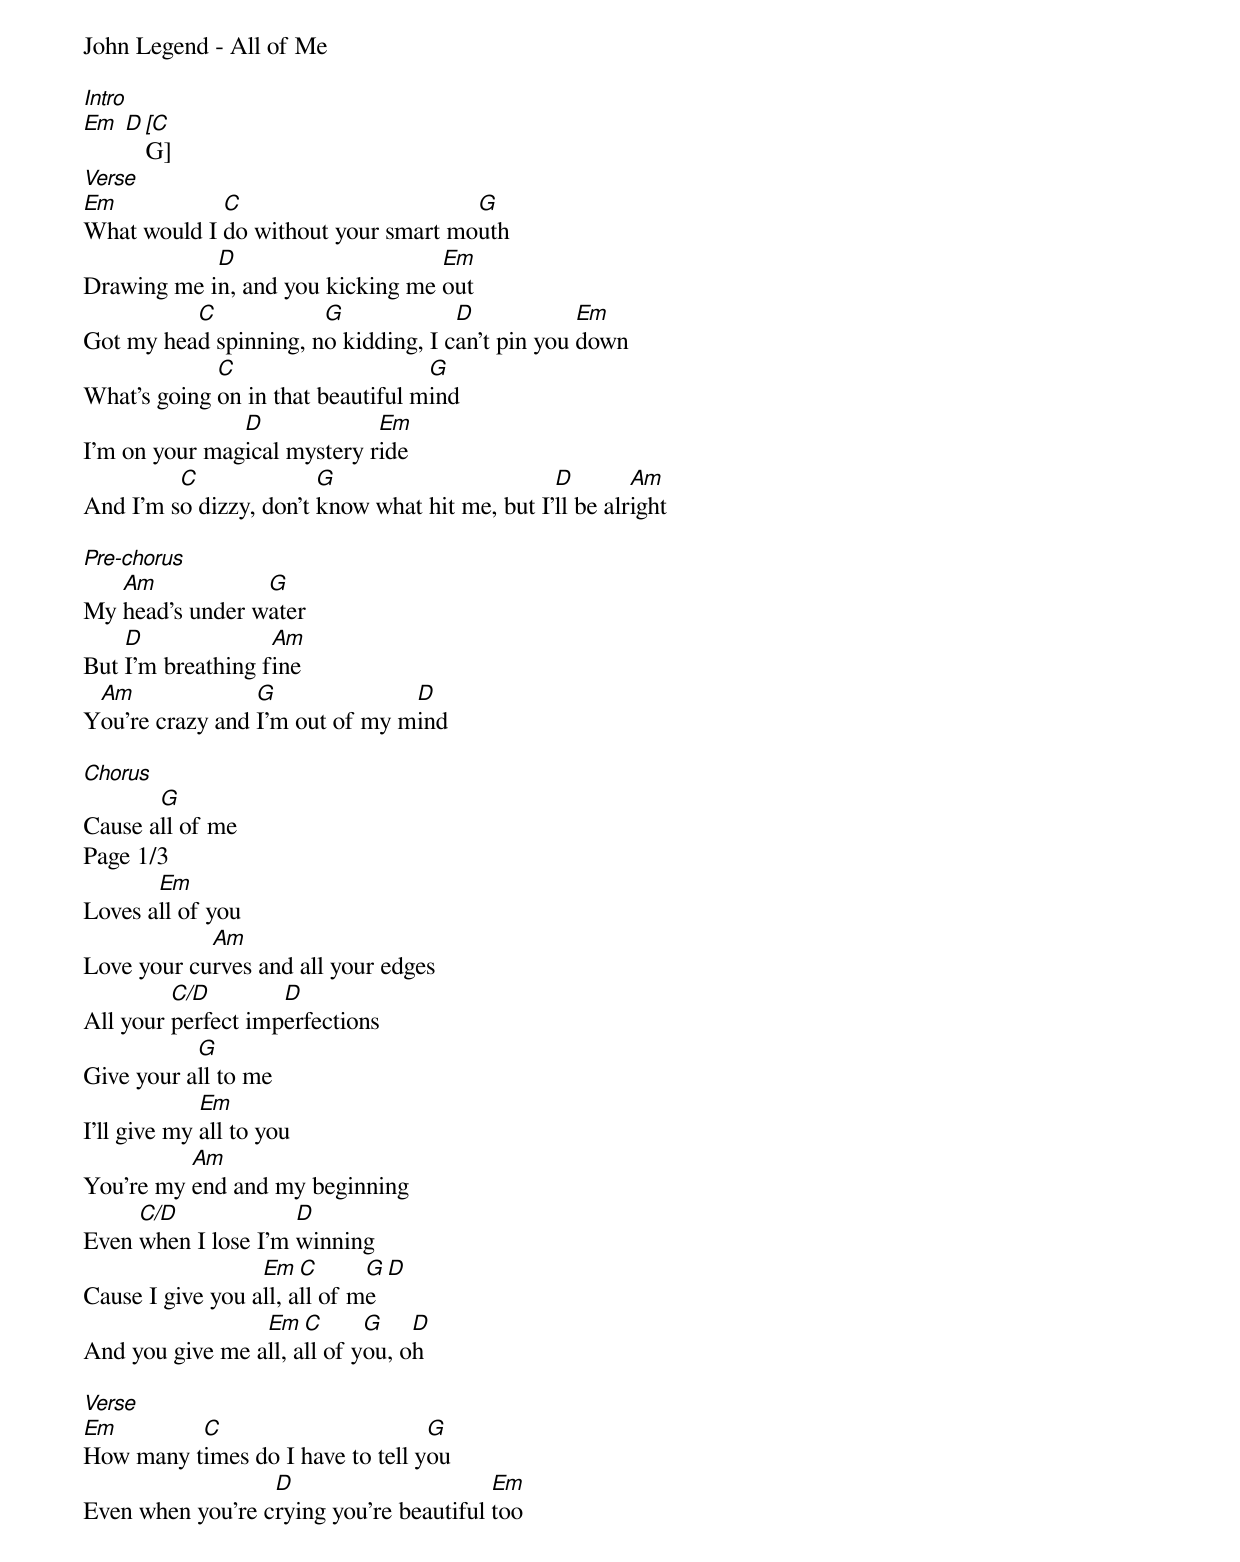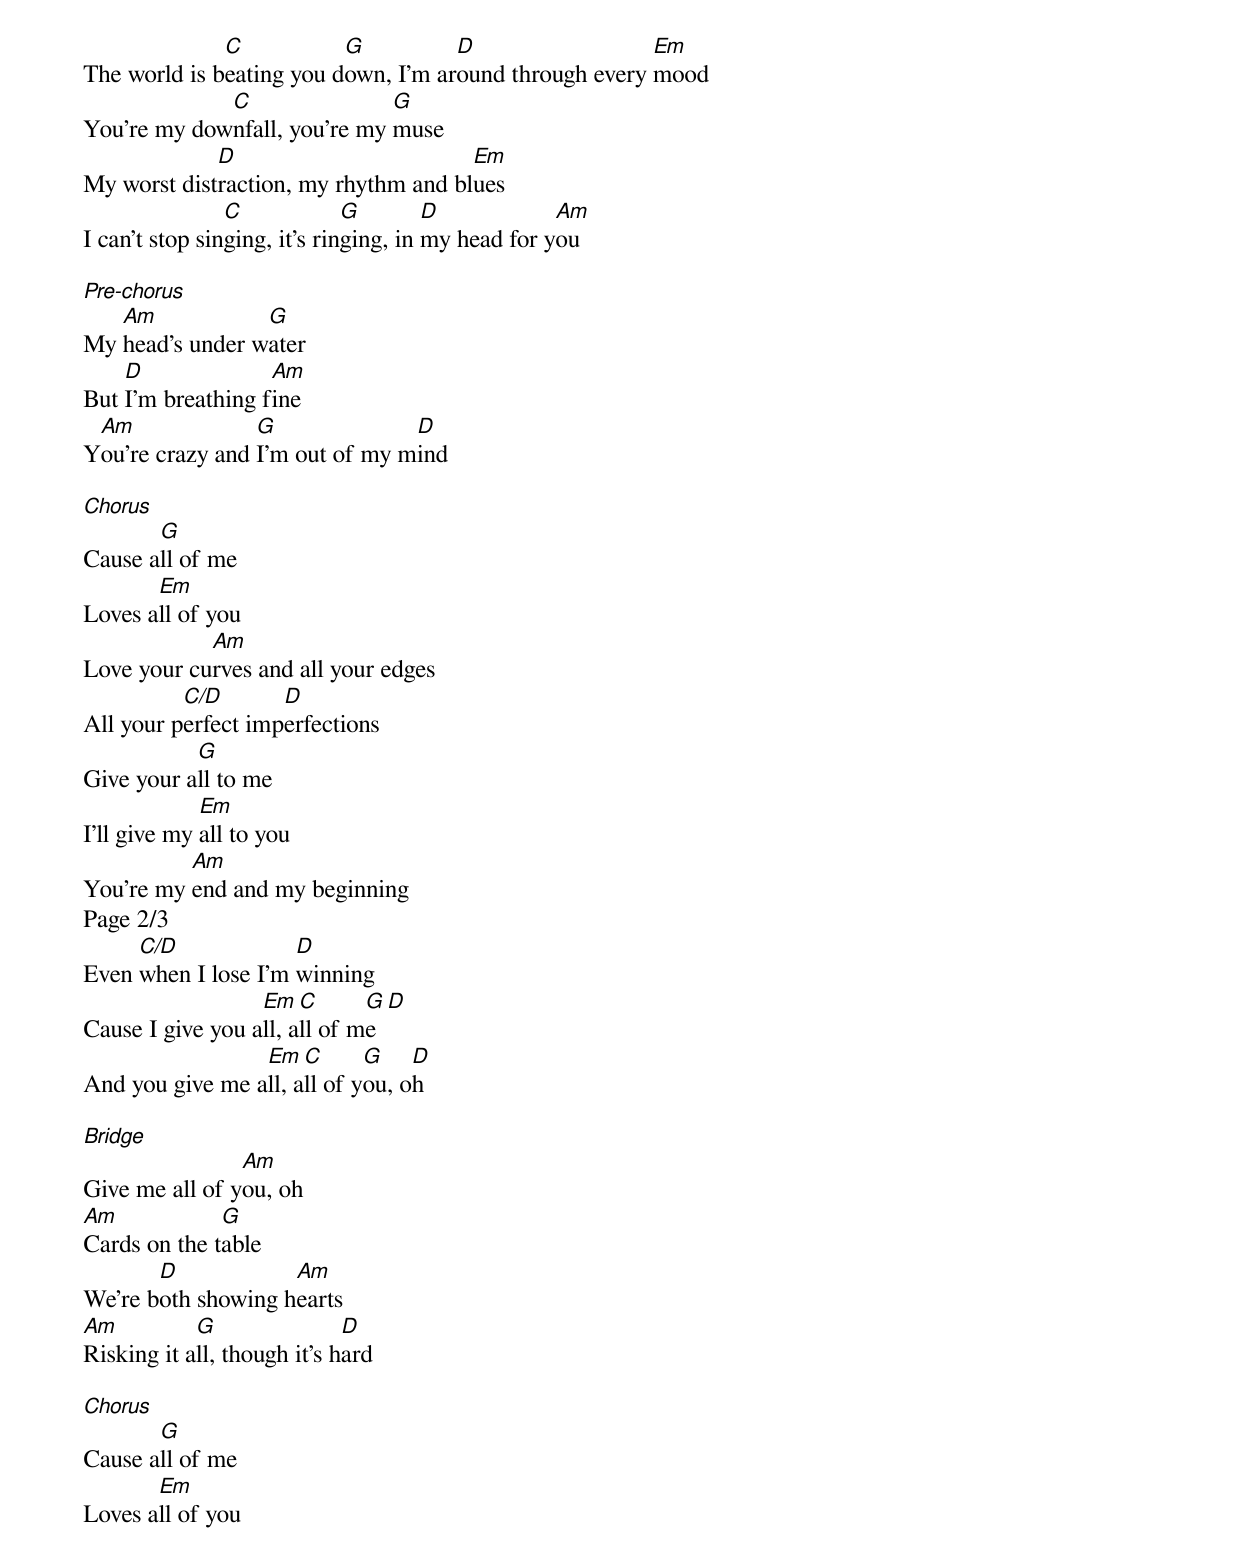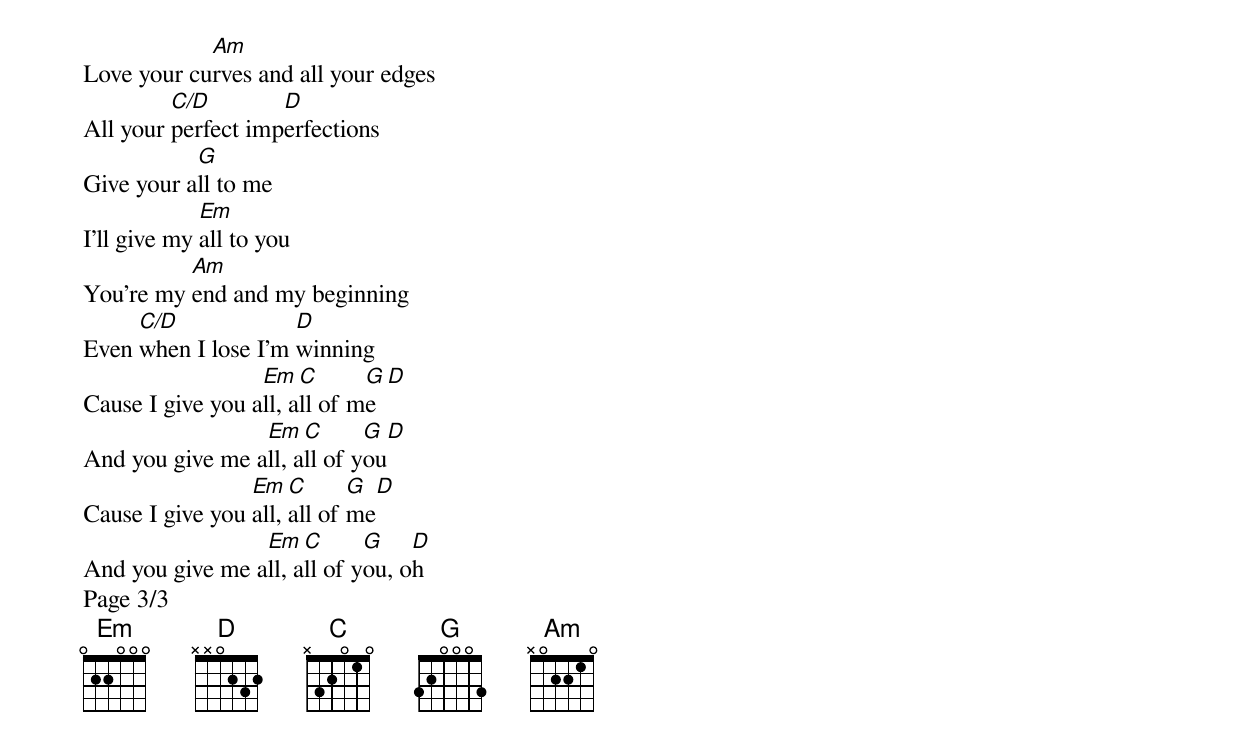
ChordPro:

John Legend - All of Me

[Intro]
[Em] [D][[C]G]
[Verse]
[Em]What would I [C]do without your smart mo[G]uth
Drawing me i[D]n, and you kicking me [Em]out
Got my hea[C]d spinning, n[G]o kidding, I c[D]an't pin you [Em]down
What's going [C]on in that beautiful m[G]ind
I'm on your mag[D]ical mystery r[Em]ide
And I'm s[C]o dizzy, don't [G]know what hit me, but I'[D]ll be alr[Am]ight

[Pre-chorus]
My [Am]head's under w[G]ater
But [D]I'm breathing f[Am]ine
Y[Am]ou're crazy and [G]I'm out of my m[D]ind

[Chorus]
Cause a[G]ll of me
Page 1/3
Loves a[Em]ll of you
Love your cu[Am]rves and all your edges
All your [C/D]perfect imp[D]erfections
Give your a[G]ll to me
I'll give my [Em]all to you
You're my [Am]end and my beginning
Even [C/D]when I lose I'm [D]winning
Cause I give you a[Em]ll, a[C]ll of m[G]e[D]
And you give me a[Em]ll, a[C]ll of y[G]ou, o[D]h

[Verse]
[Em]How many t[C]imes do I have to tell y[G]ou
Even when you're c[D]rying you're beautiful [Em]too
The world is b[C]eating you d[G]own, I'm ar[D]ound through every [Em]mood
You're my dow[C]nfall, you're my [G]muse
My worst dist[D]raction, my rhythm and bl[Em]ues
I can't stop sin[C]ging, it's rin[G]ging, in [D]my head for y[Am]ou

[Pre-chorus]
My [Am]head's under w[G]ater
But [D]I'm breathing f[Am]ine
Y[Am]ou're crazy and [G]I'm out of my m[D]ind

[Chorus]
Cause a[G]ll of me
Loves a[Em]ll of you
Love your cu[Am]rves and all your edges
All your p[C/D]erfect imp[D]erfections
Give your a[G]ll to me
I'll give my [Em]all to you
You're my [Am]end and my beginning
Page 2/3
Even [C/D]when I lose I'm [D]winning
Cause I give you a[Em]ll, a[C]ll of m[G]e[D]
And you give me a[Em]ll, a[C]ll of y[G]ou, o[D]h

[Bridge]
Give me all of y[Am]ou, oh
[Am]Cards on the t[G]able
We're b[D]oth showing h[Am]earts
[Am]Risking it a[G]ll, though it's h[D]ard

[Chorus]
Cause a[G]ll of me
Loves a[Em]ll of you
Love your cu[Am]rves and all your edges
All your [C/D]perfect imp[D]erfections
Give your a[G]ll to me
I'll give my [Em]all to you
You're my [Am]end and my beginning
Even [C/D]when I lose I'm [D]winning
Cause I give you a[Em]ll, a[C]ll of m[G]e[D]
And you give me a[Em]ll, a[C]ll of y[G]ou[D]
Cause I give you [Em]all, [C]all of [G]me[D]
And you give me a[Em]ll, a[C]ll of y[G]ou, o[D]h
Page 3/3
